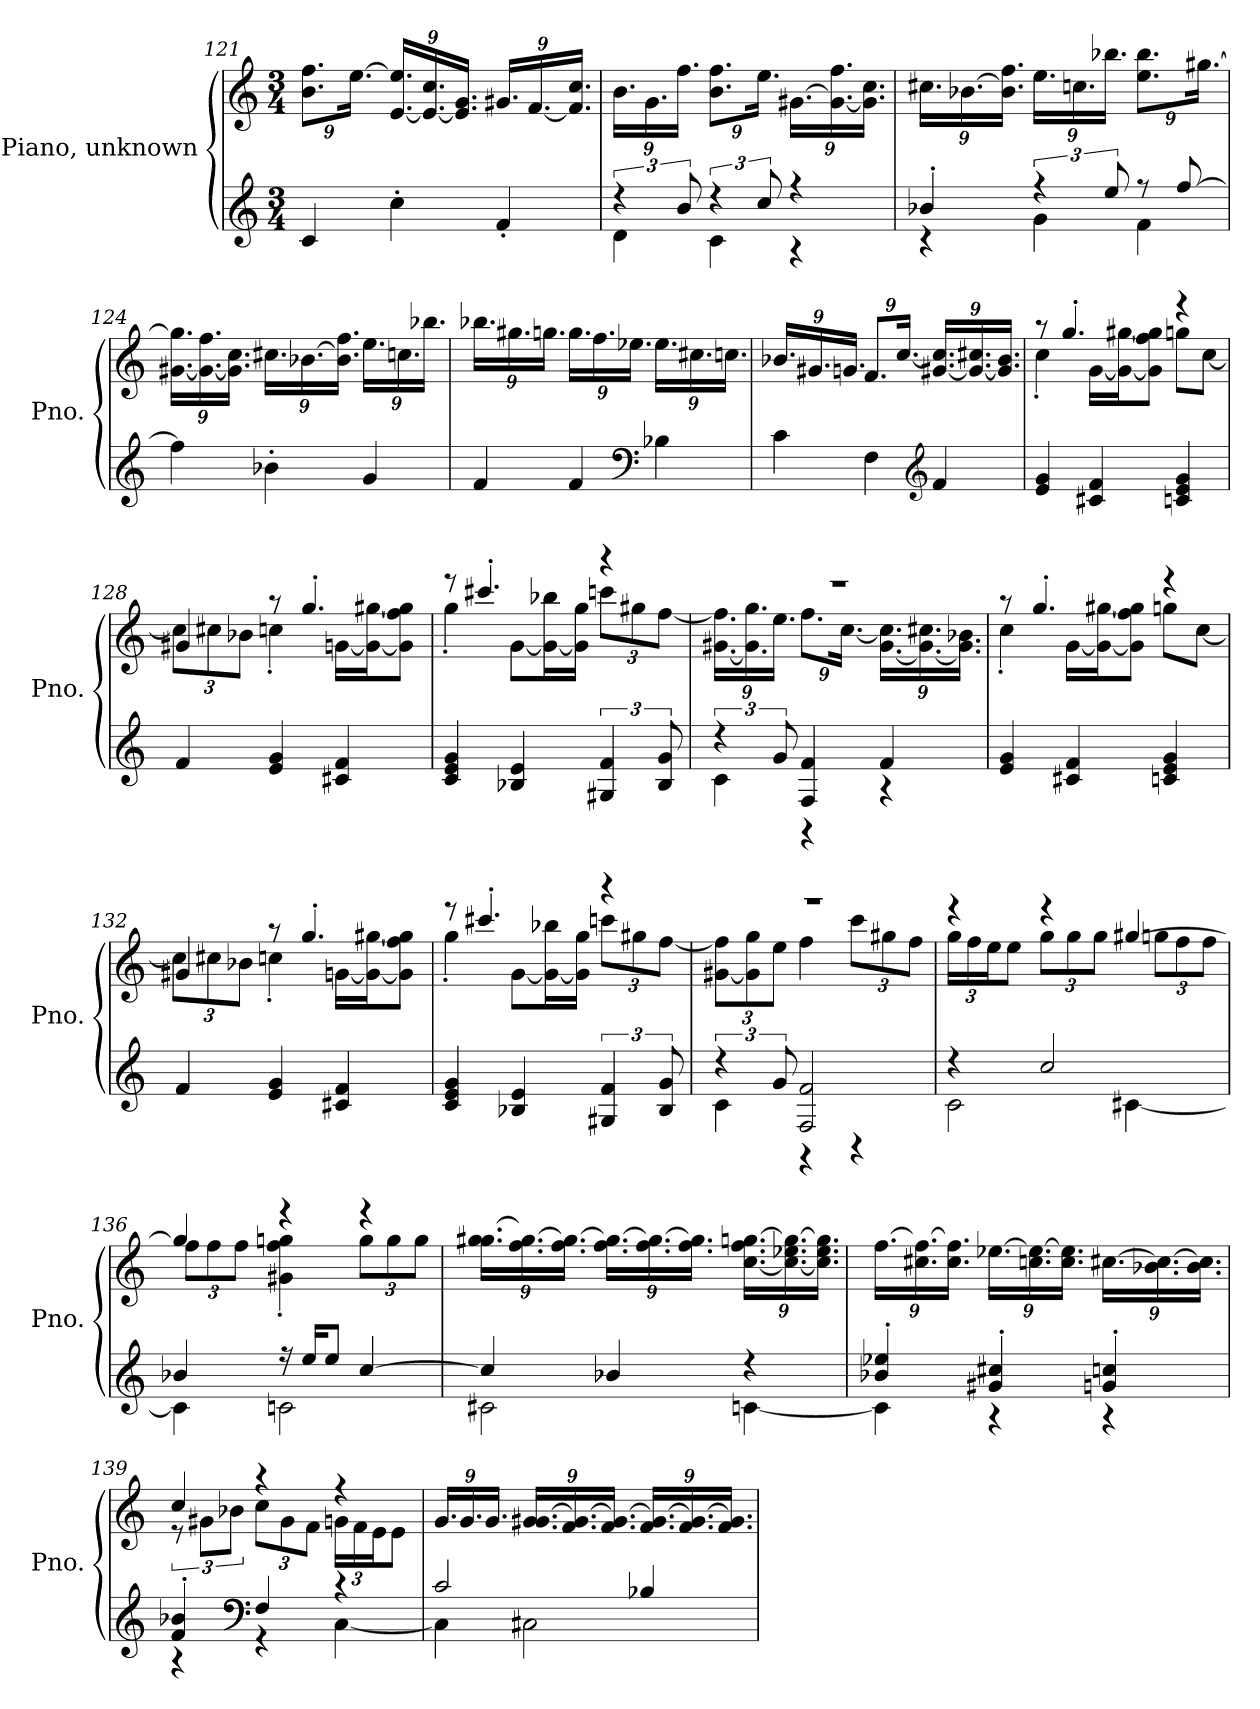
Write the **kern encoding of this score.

**kern	**kern
*part1	*part1
*staff2	*staff1
*I"Piano, unknown	*
*I'Pno.	*
*clefG2	*clefG2
*k[]	*k[]
*M3/4	*M3/4
*	*Xbrackettup
=121	=121
4c/	9.b\ 9.ff\L
.	[18.ee\Jk
4cc'\	[18.e/ 18.ee/]LL
.	18.e/_ 18.cc/
.	18.e/] 18.g/JJ
4f'/	18.g#X/LL
.	[18.f/
.	18.f/] 18.cc/JJ
=122	=122
*^	*
6r	4d\	18.b\LL
.	.	18.g\
12b/	.	18.ff\JJ
6r	4c\	9.b\ 9.ff\L
12cc/	.	18.ee\Jk
4r	4r	[18.g#X\LL
.	.	18.g#\_ 18.ff\
.	.	18.g#\] 18.cc\JJ
!!LO:LB:g=z
=123	=123	=123
4b-X'/	4r	18.cc#X\LL
.	.	[18.b-X\
.	.	18.b-\] 18.ff\JJ
6r	4g\	18.ee\LL
.	.	18.ccn\
12ee/	.	18.bb-X\JJ
8r	4f\	9.ee\ 9.bb-\L
[8ff/	.	.
.	.	[18.gg#X\Jk
*v	*v	*
=124	=124
4ff\]	[18.g#X\ 18.gg#\]LL
.	18.g#\_ 18.ff\
.	18.g#\] 18.cc\JJ
4b-X'\	18.cc#X\LL
.	[18.b-X\
.	18.b-\] 18.ff\JJ
4g/	18.ee\LL
.	18.ccn\
.	18.bb-X\JJ
!!LO:LB:g=z
=125	=125
4f/	18.bb-X\LL
.	18.gg#X\
.	18.ggn\JJ
4f/	18.gg\LL
.	18.ff\
.	18.ee-X\JJ
*clefF4	*
4B-X\	18.ee-\LL
.	18.cc#X\
.	18.ccn\JJ
=126	=126
4c\	18.b-X/LL
.	18.g#X/
.	18.gn/JJ
4F\	9.f/L
.	[18.cc/Jk
*clefG2	*
4f/	[18.g#X/ 18.cc/]LL
.	18.g#/_ 18.cc#X/
.	18.g#/] 18.b-/JJ
=127	=127
*	*^
4e/ 4g/	8r	4cc'\
.	4.gg'/	.
4c#X/ 4f/	.	[16g\LL
.	.	16g\_ [16gg#X\J
.	.	8g\] 8ff\ 8gg#\]J
4cn/ 4e/ 4g/	4r	8ggn\L
.	.	[8cc\J
!!LO:LB:g=z	!!
=128	=128	=128
4f/	4g#X/	12cc\L]
.	.	12cc#X\
.	.	12b-X\J
4e/ 4g/	8r	4ccn'\
.	4.gg'/	.
4c#X/ 4f/	.	[16gn\LL
.	.	16g\_ [16gg#X\J
.	.	8g\] 8ff\ 8gg#\]J
=129	=129	=129
4c/ 4e/ 4g/	8r	4gg'\
.	4.ccc#X'/	.
4B-X/ 4e/	.	[8g\L
.	.	16g\_ 16bb-X\L
.	.	16g\] 16gg\JJ
6G#X/ 6f/	4r	12cccn\L
.	.	12gg#X\
12B-/ 12g/	.	[12ff\J
=130	=130	=130
*^	*	*
6r	4c\	2.r	[18.g#X\ 18.ff\]LL
.	.	.	18.g#\] 18.gg\
12g/	.	.	18.ee\JJ
4F/ 4f/	4r	.	9.ff\L
.	.	.	[18.cc\Jk
4f/	4r	.	[18.g#\ 18.cc\]LL
.	.	.	18.g#\_ 18.cc#X\
.	.	.	18.g#\] 18.b-X\JJ
*v	*v	*	*
!!LO:LB:g=z	!!
=131	=131	=131
4e/ 4g/	8r	4cc'\
.	4.gg'/	.
4c#X/ 4f/	.	[16g\LL
.	.	16g\_ [16gg#X\J
.	.	8g\] 8ff\ 8gg#\]J
4cn/ 4e/ 4g/	4r	8ggn\L
.	.	[8cc\J
=132	=132	=132
4f/	4g#X/	12cc\L]
.	.	12cc#X\
.	.	12b-X\J
4e/ 4g/	8r	4ccn'\
.	4.gg'/	.
4c#X/ 4f/	.	[16gn\LL
.	.	16g\_ [16gg#X\J
.	.	8g\] 8ff\ 8gg#\]J
=133	=133	=133
4c/ 4e/ 4g/	8r	4gg'\
.	4.ccc#X'/	.
4B-X/ 4e/	.	[8g\L
.	.	16g\_ 16bb-X\L
.	.	16g\] 16gg\JJ
6G#X/ 6f/	4r	12cccn\L
.	.	12gg#X\
12B-/ 12g/	.	[12ff\J
!!LO:PB:g=z	!!
=134	=134	=134
*^	*	*
6r	4c\	2.r	[12g#X\ 12ff\]L
.	.	.	12g#\] 12gg\
12g/	.	.	12ee\J
2F/ 2f/	4r	.	4ff\
.	4r	.	12ccc\L
.	.	.	12gg#X\
.	.	.	12ff\J
=135	=135	=135	=135
4r	2c\	4r	24gg\LL
.	.	.	24ff\
.	.	.	24ee\J
.	.	.	8ee\J
2cc/	.	4r	12gg\L
.	.	.	12gg\
.	.	.	12gg\J
.	[4c#X\	[4gg#X/	12ggn\L
.	.	.	12ff\
.	.	.	12ff\J
=136	=136	=136	=136
4b-X/	4c#\]	4gg#/]	12ff\L
.	.	.	12ff\
.	.	.	12ff\J
16r	2cn\	4r	4g#X\' 4ff\' 4ggn\'
16ee/KL	.	.	.
8ee/J	.	.	.
[4cc/	.	4r	12gg\L
.	.	.	12gg\
.	.	.	12gg\J
*	*	*v	*v
!!LO:LB:g=z
=137	=137	=137
4cc/]	2c#X\	18.gg\ [18.gg#X\LL
.	.	18.ff\ 18.gg#\_
.	.	18.ff\ 18.gg#\_JJ
4b-X/	.	18.ff\ 18.gg#\_LL
.	.	18.ff\ 18.gg#\_
.	.	18.ff\ 18.gg#\]JJ
4r	[4cn\	[18.cc\ 18.ff\ [18.ggn\LL
.	.	18.cc\_ 18.ee-X\ 18.gg\_
.	.	18.cc\] 18.ee-\ 18.gg\]JJ
=138	=138	=138
4b-X/' 4ee-X/'	4c\]	[18.ff\LL
.	.	18.cc#X\ 18.ff\_
.	.	18.cc#\ 18.ff\]JJ
4g#X/' 4cc#X/'	4r	[18.ee-X\LL
.	.	18.ccn\ 18.ee-\_
.	.	18.cc\ 18.ee-\]JJ
4gn/' 4ccn/'	4r	[18.cc#X\LL
.	.	18.b-X\ 18.cc#\_
.	.	18.b-\ 18.cc#\]JJ
!!LO:LB:g=z
=139	=139	=139
*	*	*^
*	*	*	*brackettup
4f/' 4b-X/'	4r	4cc/	12r
.	.	.	12g#X\L
.	.	.	12b-X\J
*clefF4	*	*	*
*	*	*	*Xbrackettup
4F/	4r	4r	12cc\L
.	.	.	12g#\
.	.	.	12f\J
4r	[4C\	4r	24gn\LL
.	.	.	24f\
.	.	.	24e\J
.	.	.	8e\J
*	*	*v	*v
=140	=140	=140
2c/	4C\]	18.g/LL
.	.	18.g/
.	.	18.g/JJ
.	2C#X\	18.g/ [18.g#X/LL
.	.	18.f/ 18.g#/_
.	.	18.f/ 18.g#/_JJ
4B-X/	.	18.f/ 18.g#/_LL
.	.	18.f/ 18.g#/_
.	.	18.f/ 18.g#/]JJ
*v	*v	*
=	=
*-	*-
